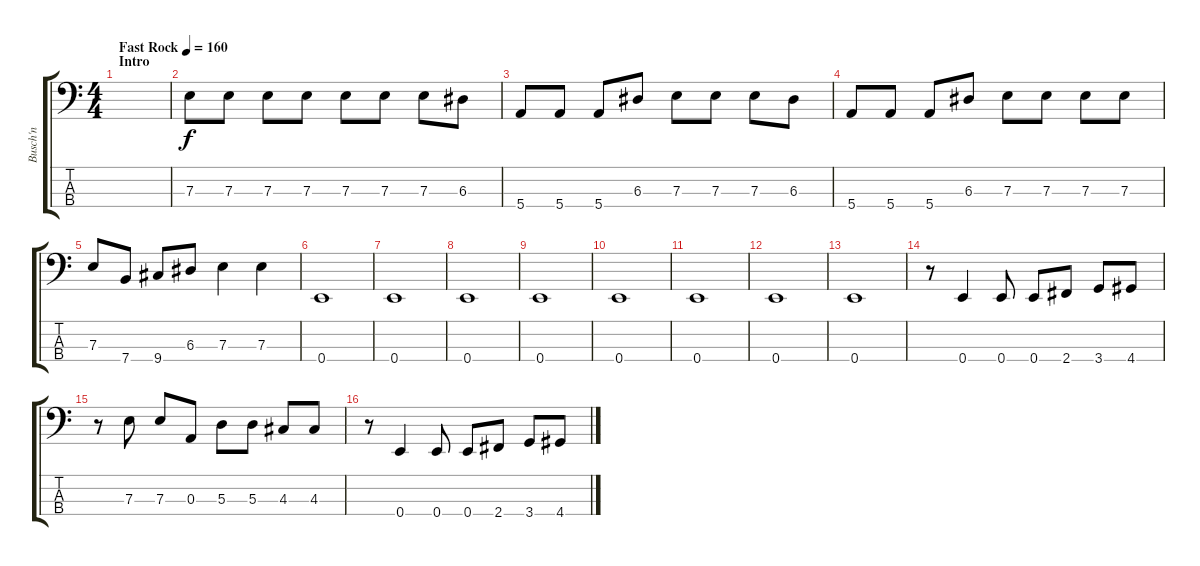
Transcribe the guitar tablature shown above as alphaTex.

\track ("Busch'n" "Busch'n") {instrument electricbasspick}
\staff {score tabs}
\tuning (G2 D2 A1 E1) {hide}
\ts (4 4)
\section ("" "Intro")
\tempo (160 "Fast Rock")
\clef f4
\ks c
|
7.3.8 7.3.8 7.3.8 7.3.8 7.3.8 7.3.8 7.3.8 6.3.8 |
5.4.8 5.4.8 5.4.8 6.3.8 7.3.8 7.3.8 7.3.8 6.3.8 |
5.4.8 5.4.8 5.4.8 6.3.8 7.3.8 7.3.8 7.3.8 7.3.8 |
7.3.8 7.4.8 9.4.8 6.3.8 7.3.4 7.3.4 |
0.4.1 |
0.4.1 |
0.4.1 |
0.4.1 |
0.4.1 |
0.4.1 |
0.4.1 |
0.4.1 |
r.8 0.4.4 0.4.8 0.4.8 2.4.8 3.4.8 4.4.8 |
r.8 7.3.8 7.3.8 0.3.8 5.3.8 5.3.8 4.3.8 4.3.8 |
r.8 0.4.4 0.4.8 0.4.8 2.4.8 3.4.8 4.4.8
